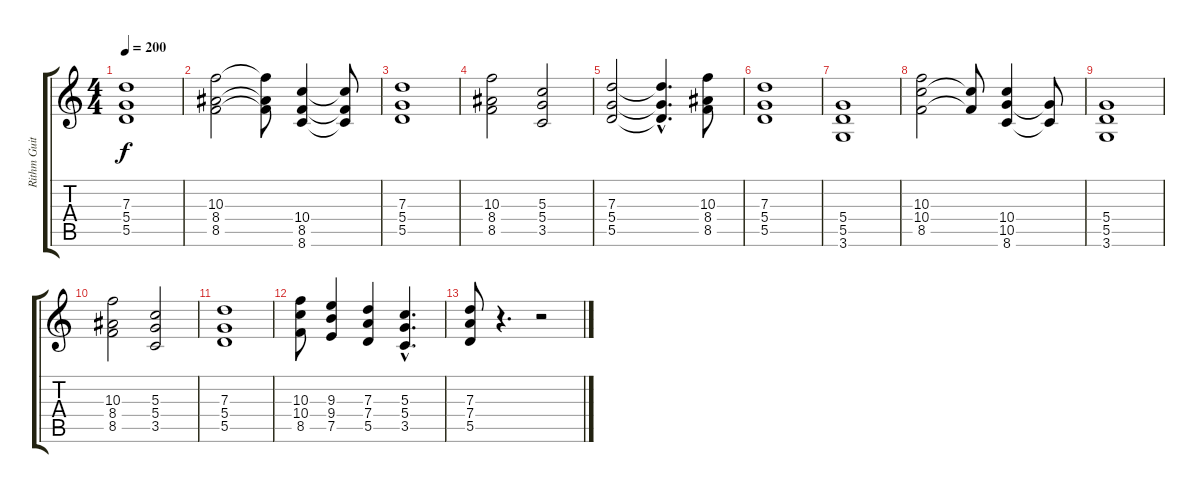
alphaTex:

\track ("Rithm Guitar" "Rithm Guit") {instrument distortionguitar}
\staff {score tabs}
\tuning (E4 B3 G3 D3 A2 E2) {hide}
\ts (4 4)
\tempo 200
\clef g2
\ks c
(7.3 5.4 5.5).1{dy f} |
(10.3 8.4 8.5).2 (10.3{t} 8.4{t} 8.5{t}).8 (10.4 8.5 8.6).4 (10.4{t} 8.5{t} 8.6{t}).8 |
(7.3 5.4 5.5).1 |
(10.3 8.4 8.5).2 (5.3 5.4 3.5).2 |
(7.3 5.4 5.5).2 (7.3{hac t} 5.4{hac t} 5.5{hac t}).4{d} (10.3 8.4 8.5).8 |
(7.3 5.4 5.5).1 |
(5.4 5.5 3.6).1 |
(10.3 10.4 8.5).2 (10.4{t} 8.5{t}).8 (10.4 10.5 8.6).4 (10.5{t} 8.6{t}).8 |
(5.4 5.5 3.6).1 |
(10.3 8.4 8.5).2 (5.3 5.4 3.5).2 |
(7.3 5.4 5.5).1 |
(10.3 10.4 8.5).8 (9.3 9.4 7.5).4 (7.3 7.4 5.5).4 (5.3{hac} 5.4{hac} 3.5{hac}).4{d} |
(7.3 7.4 5.5).8 r.4{d} r.2
